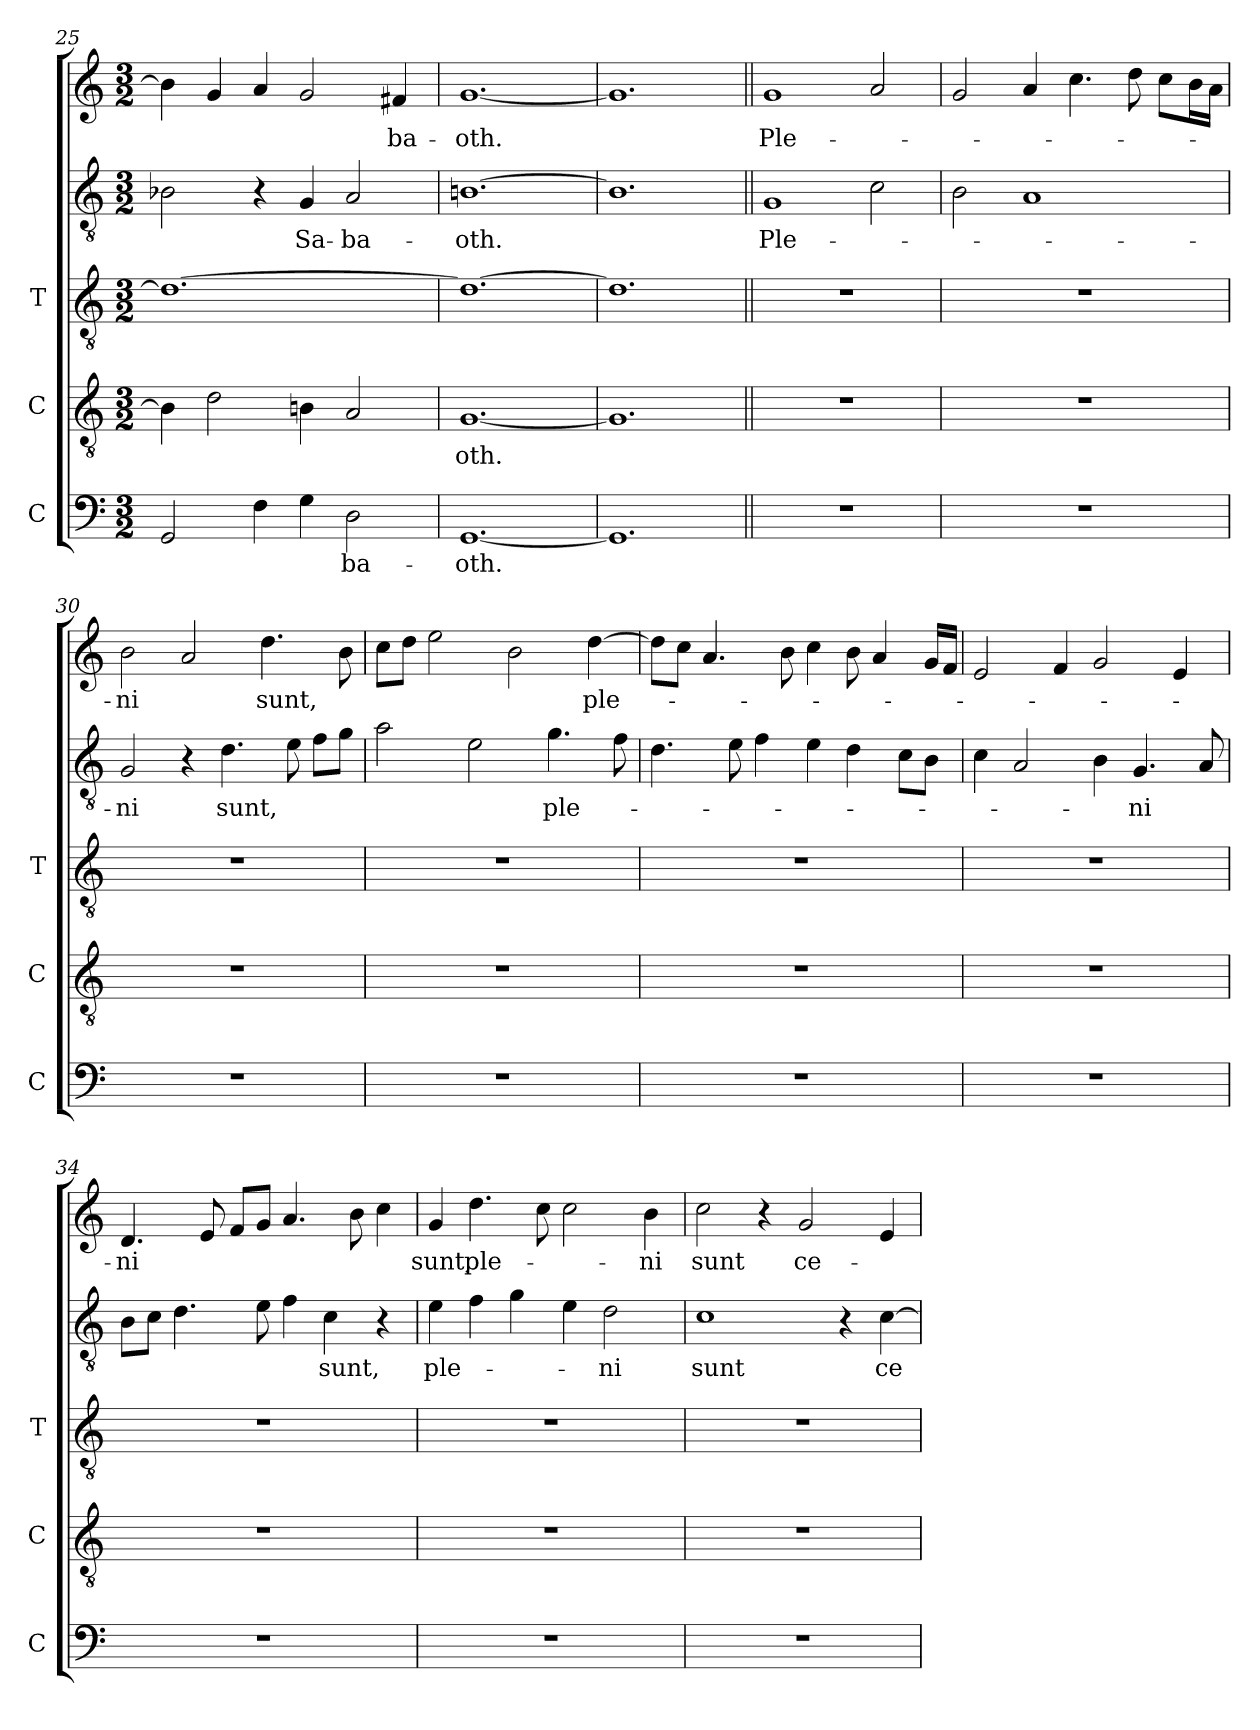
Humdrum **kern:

**kern	**text	**kern	**text	**kern	**kern	**text	**kern	**text
*part5	*part5	*part4	*part4	*part3	*part2	*part2	*part1	*part1
*staff5	*staff5	*staff4	*staff4	*staff3	*staff2	*staff2	*staff1	*staff1
*I"C	*	*I"C	*	*I"T	*	*	*	*
*I'C	*	*I'C	*	*I'T	*	*	*	*
*clefF4	*	*clefGv2	*	*clefGv2	*clefGv2	*	*clefG2	*
*k[]	*	*k[]	*	*k[]	*k[]	*	*k[]	*
*C:	*	*C:	*	*C:	*C:	*	*C:	*
*M3/2	*	*M3/2	*	*M3/2	*M3/2	*	*M3/2	*
=25	=25	=25	=25	=25	=25	=25	=25	=25
2GG/	.	4B-\]	.	1.d\_	2B-X\	.	4b-\]	.
.	.	2d\	.	.	.	.	4g/	.
4F\	.	.	.	.	4r	.	4a/	.
4G\	.	4Bn\	.	.	4G/	Sa-	2g/	.
2D\	-ba-	2A/	.	.	2A/	-ba-	.	.
.	.	.	.	.	.	.	4f#X/	-ba-
=26	=26	=26	=26	=26	=26	=26	=26	=26
[1.GG/	-oth.	[1.G/	-oth.	1.d\_	[1.Bn\	-oth.	[1.g/	-oth.
=27	=27	=27	=27	=27	=27	=27	=27	=27
1.GG/]	.	1.G/]	.	1.d/]	1.B\]	.	1.g/]	.
!!LO:LB:g=z
=28||	=28||	=28||	=28||	=28||	=28||	=28||	=28||	=28||
1.r	.	1.r	.	1.r	1G/	Ple-	1g/	Ple-
.	.	.	.	.	2c\	.	2a/	.
=29	=29	=29	=29	=29	=29	=29	=29	=29
1.r	.	1.r	.	1.r	2B\	.	2g/	.
.	.	.	.	.	1A/	.	4a/	.
.	.	.	.	.	.	.	4.cc\	.
.	.	.	.	.	.	.	8dd\	.
.	.	.	.	.	.	.	8cc\L	.
.	.	.	.	.	.	.	16b\L	.
.	.	.	.	.	.	.	16a\JJ	.
=30	=30	=30	=30	=30	=30	=30	=30	=30
1.r	.	1.r	.	1.r	2G/	-ni	2b\	-ni
.	.	.	.	.	4r	.	2a/	.
.	.	.	.	.	4.d\	sunt,	.	.
.	.	.	.	.	.	.	4.dd\	sunt,
.	.	.	.	.	8e\	.	.	.
.	.	.	.	.	8f\L	.	.	.
.	.	.	.	.	8g\J	.	8b\	.
=31	=31	=31	=31	=31	=31	=31	=31	=31
1.r	.	1.r	.	1.r	2a\	.	8cc\L	.
.	.	.	.	.	.	.	8dd\J	.
.	.	.	.	.	.	.	2ee\	.
.	.	.	.	.	2e\	.	.	.
.	.	.	.	.	.	.	2b\	.
.	.	.	.	.	4.g\	ple-	.	.
.	.	.	.	.	.	.	[4dd\	ple-
.	.	.	.	.	8f\	.	.	.
=32	=32	=32	=32	=32	=32	=32	=32	=32
1.r	.	1.r	.	1.r	4.d\	.	8dd\L]	.
.	.	.	.	.	.	.	8cc\J	.
.	.	.	.	.	.	.	4.a/	.
.	.	.	.	.	8e\	.	.	.
.	.	.	.	.	4f\	.	.	.
.	.	.	.	.	.	.	8b\	.
.	.	.	.	.	4e\	.	4cc\	.
.	.	.	.	.	4d\	.	8b\	.
.	.	.	.	.	.	.	4a/	.
.	.	.	.	.	8c\L	.	.	.
.	.	.	.	.	8B\J	.	16g/LL	.
.	.	.	.	.	.	.	16f/JJ	.
!!LO:PB:g=z
=33	=33	=33	=33	=33	=33	=33	=33	=33
1.r	.	1.r	.	1.r	4c\	.	2e/	.
.	.	.	.	.	2A/	.	.	.
.	.	.	.	.	.	.	4f/	.
.	.	.	.	.	4B\	.	2g/	.
.	.	.	.	.	4.G/	-ni	.	.
.	.	.	.	.	.	.	4e/	.
.	.	.	.	.	8A/	.	.	.
=34	=34	=34	=34	=34	=34	=34	=34	=34
1.r	.	1.r	.	1.r	8B\L	.	4.d/	-ni
.	.	.	.	.	8c\J	.	.	.
.	.	.	.	.	4.d\	.	.	.
.	.	.	.	.	.	.	8e/	.
.	.	.	.	.	.	.	8f/L	.
.	.	.	.	.	8e\	.	8g/J	.
.	.	.	.	.	4f\	.	4.a/	.
.	.	.	.	.	4c\	sunt,	.	.
.	.	.	.	.	.	.	8b\	.
.	.	.	.	.	4r	.	4cc\	.
=35	=35	=35	=35	=35	=35	=35	=35	=35
1.r	.	1.r	.	1.r	4e\	ple-	4g/	sunt,
.	.	.	.	.	4f\	.	4.dd\	ple-
.	.	.	.	.	4g\	.	.	.
.	.	.	.	.	.	.	8cc\	.
.	.	.	.	.	4e\	.	2cc\	.
.	.	.	.	.	2d\	-ni	.	.
.	.	.	.	.	.	.	4b\	-ni
=36	=36	=36	=36	=36	=36	=36	=36	=36
1.r	.	1.r	.	1.r	1c/	sunt	2cc\	sunt
.	.	.	.	.	.	.	4r	.
.	.	.	.	.	.	.	2g/	ce-
.	.	.	.	.	4r	.	.	.
.	.	.	.	.	[4c\	ce-	4e/	.
=	=	=	=	=	=	=	=	=
*-	*-	*-	*-	*-	*-	*-	*-	*-
